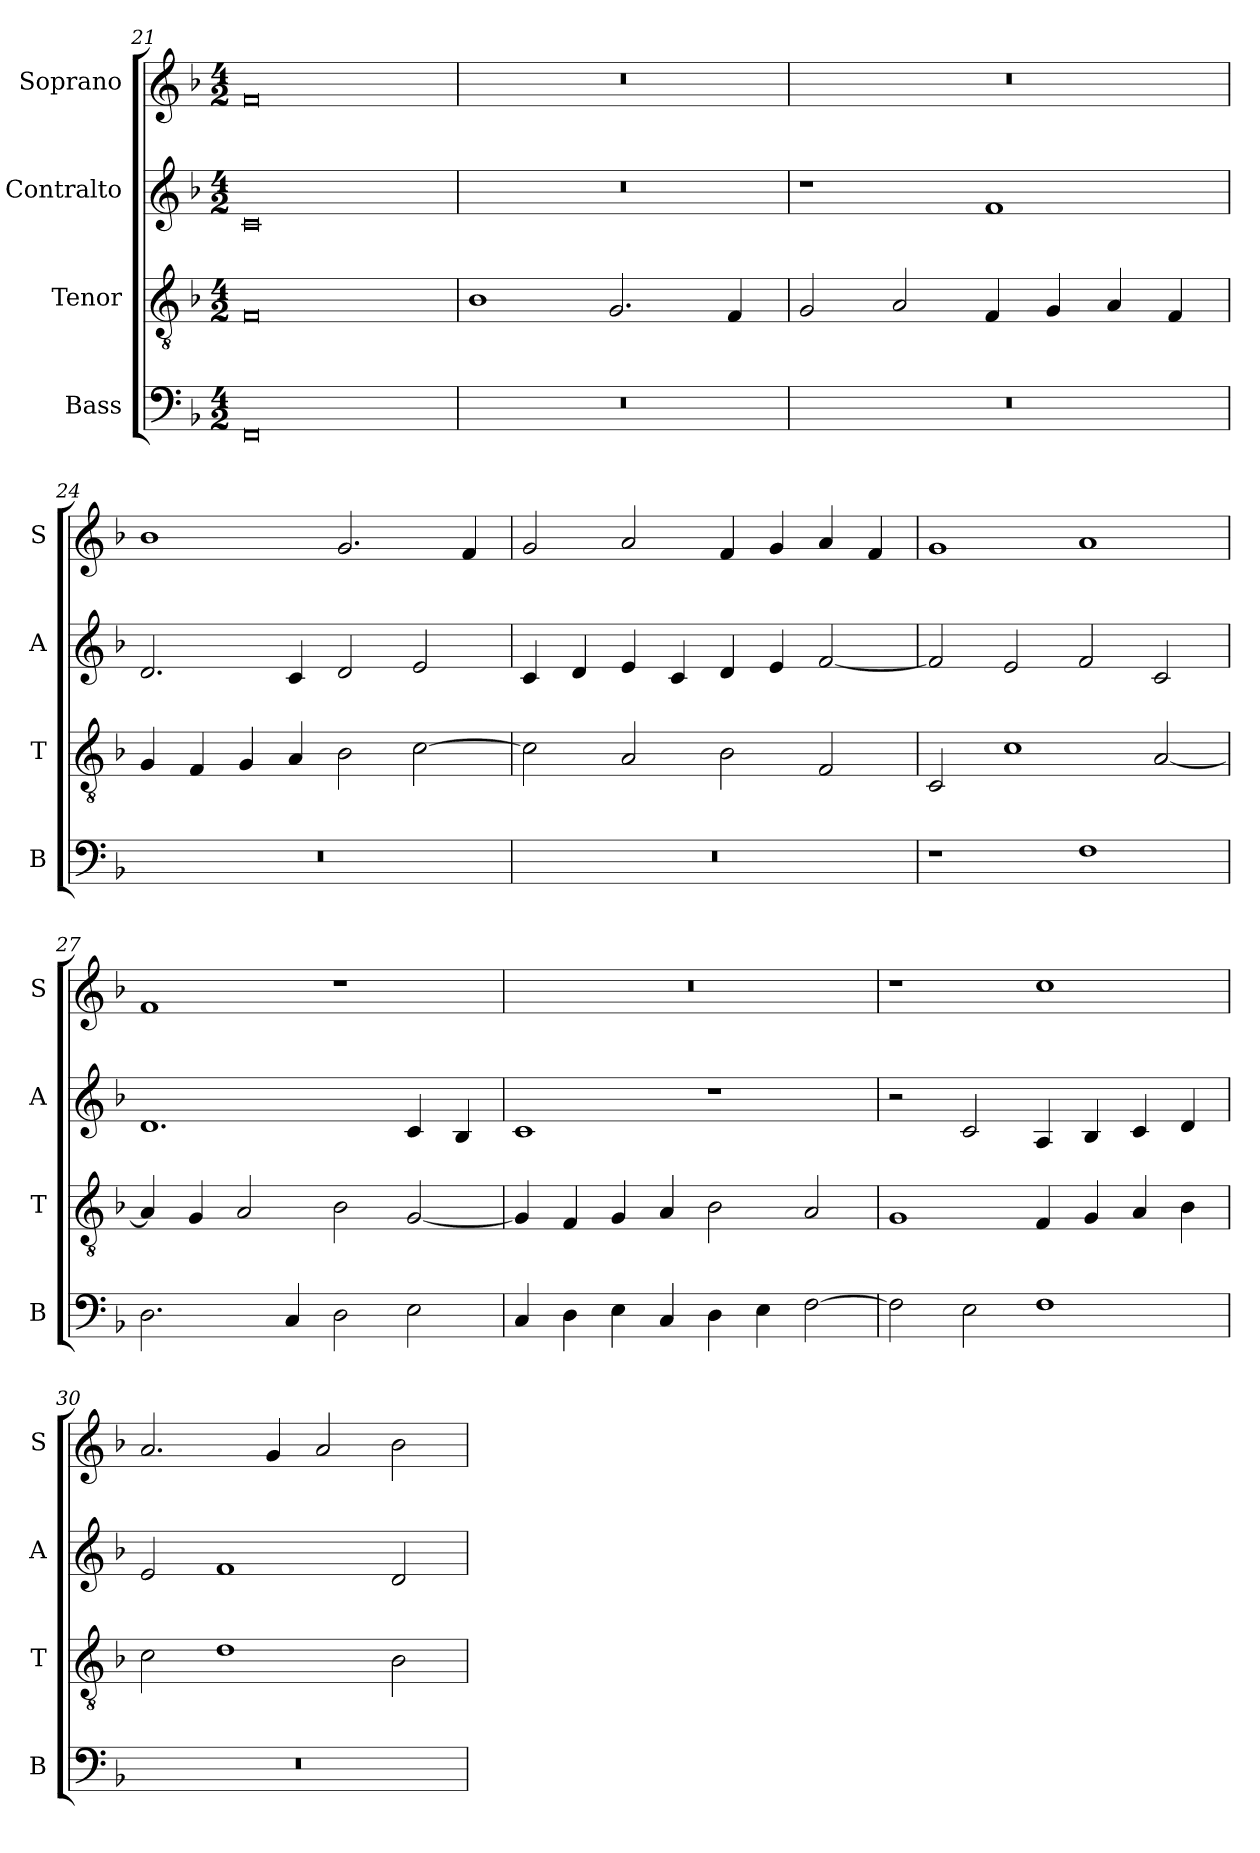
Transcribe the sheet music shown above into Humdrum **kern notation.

**kern	**kern	**kern	**kern
*part4	*part3	*part2	*part1
*staff4	*staff3	*staff2	*staff1
*I"Bass	*I"Tenor	*I"Contralto	*I"Soprano
*I'B	*I'T	*I'A	*I'S
*clefF4	*clefGv2	*clefG2	*clefG2
*k[b-]	*k[b-]	*k[b-]	*k[b-]
*F:ion	*F:ion	*F:ion	*F:ion
*M4/2	*M4/2	*M4/2	*M4/2
=21	=21	=21	=21
0FF	0F	0c	0f
=22	=22	=22	=22
0r	1B-	0r	0r
.	2.G	.	.
.	4F	.	.
=23	=23	=23	=23
0r	2G	1r	0r
.	2A	.	.
.	4F	1f	.
.	4G	.	.
.	4A	.	.
.	4F	.	.
=24	=24	=24	=24
0r	4G	2.d	1b-
.	4F	.	.
.	4G	.	.
.	4A	4c	.
.	2B-	2d	2.g
.	[2c	2e	.
.	.	.	4f
=25	=25	=25	=25
0r	2c]	4c	2g
.	.	4d	.
.	2A	4e	2a
.	.	4c	.
.	2B-	4d	4f
.	.	4e	4g
.	2F	[2f	4a
.	.	.	4f
=26	=26	=26	=26
1r	2C	2f]	1g
.	1c	2e	.
1F	.	2f	1a
.	[2A	2c	.
=27	=27	=27	=27
2.D	4A]	1.d	1f
.	4G	.	.
.	2A	.	.
4C	.	.	.
2D	2B-	.	1r
2E	[2G	4c	.
.	.	4B-	.
=28	=28	=28	=28
4C	4G]	1c	0r
4D	4F	.	.
4E	4G	.	.
4C	4A	.	.
4D	2B-	1r	.
4E	.	.	.
[2F	2A	.	.
=29	=29	=29	=29
2F]	1G	2r	1r
2E	.	2c	.
1F	4F	4A	1cc
.	4G	4B-	.
.	4A	4c	.
.	4B-	4d	.
=30	=30	=30	=30
0r	2c	2e	2.a
.	1d	1f	.
.	.	.	4g
.	.	.	2a
.	2B-	2d	2b-
=	=	=	=
*-	*-	*-	*-
